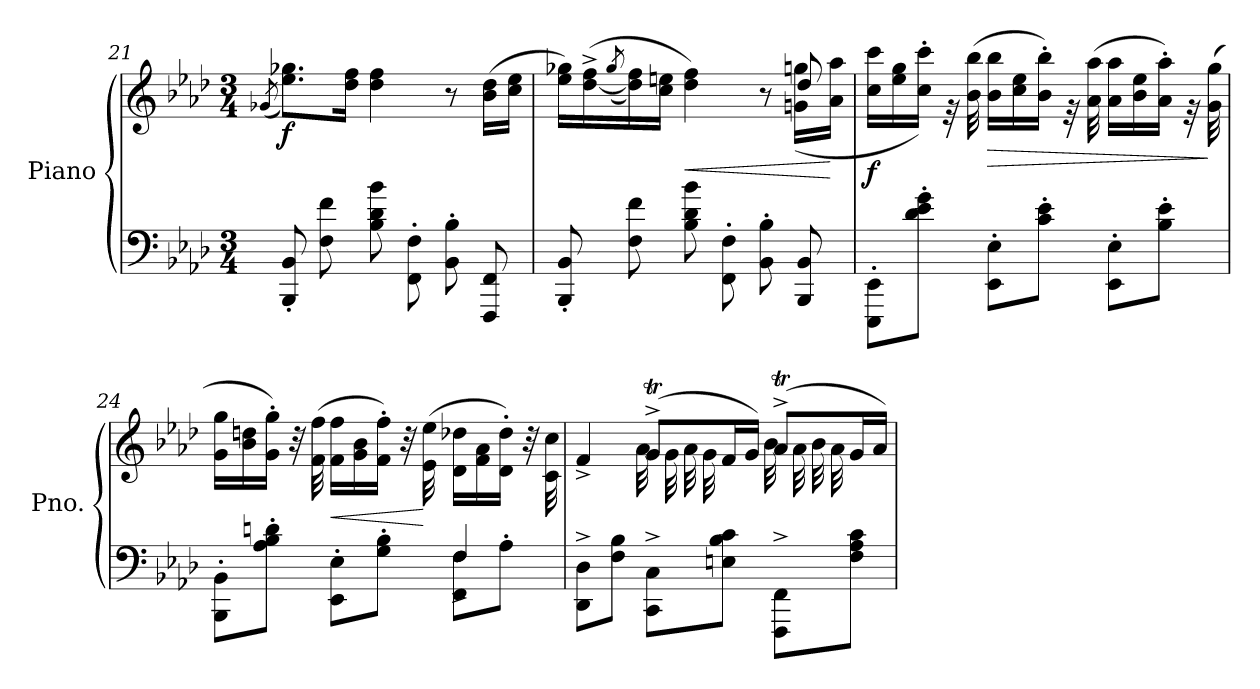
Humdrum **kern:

**kern	**kern	**dynam
*part1	*part1	*part1
*staff2	*staff1	*staff1/2
*I"Piano	*	*
*I'Pno.	*	*
!!LO:LB:g=z
*clefF4	*clefG2	*
*k[b-e-a-d-]	*k[b-e-a-d-]	*
*M3/4	*M3/4	*
=21	=21	=21
.	(>8qg-X/	.
!	!	!LO:DY:b
8BBB-/' 8BB-/'	8.ee-\ 8.gg-X\L)	f
8F\ 8f\	.	.
.	16dd-\ 16ff\Jk	.
8B-\ 8d-\ 8b-\	4dd-\ 4ff\	.
8FF\' 8F\'	.	.
8BB-\' 8B-\'	8r	.
8FFF/ 8FF/	(16b-\ 16dd-\LL	.
.	16cc\ 16ee-\JJ	.
=22	=22	=22
*	*^	*
8BBB-/' 8BB-/'	16ee-\ 16gg-X\LL)	8ryy	.
.	(>[16dd-\^ 16ff\^	.	.
*	*v	*v	*
.	(8qgg-/	.
8F\ 8f\	16dd-\] 16ff\)	.
.	16cc\ 16een\JJ	.
!	!	!LO:HP:b
8B-\ 8d-\ 8b-\	4dd-\ 4ff\)	<
8FF\' 8F\'	.	.
8BB-\' 8B-\'	8r	.
*	*^	*
8BBB-/ 8BB-/	8dd-/	(>16gn\ 16ggn\LL	.
.	.	16a-\ 16aa-\JJ	[
=23	=23	=23	=23
!	!	!	!LO:DY:b
8EEE-\' 8EE-\'L	8.ryy	16cc\ 16ccc\LL	f
.	.	16ee-\ 16gg\	.
8d-\' 8e-\' 8g\'J	.	16cc\' 16ccc\'JJ)	.
.	32re	32ryy	.
.	32ryy	(>32b-\ 32bb-\	.
!	!	!	!LO:HP:b
8EE-\' 8E-\'L	8.ryy	16b-\ 16bb-\LL	>
.	.	16cc\ 16ee-\	.
8c\' 8e-\'J	.	16b-\' 16bb-\'JJ)	.
.	32re	32ryy	.
.	32ryy	(>32a-\ 32aa-\	.
8EE-\' 8E-\'L	8.ryy	16a-\ 16aa-\LL	.
.	.	16b-\ 16ee-\	.
8B-\' 8e-\'J	.	16a-\' 16aa-\'JJ)	.
.	32re	32ryy	.
.	32ryy	(>32g\ 32gg\	]
!!LO:LB:g=z	!!
=24	=24	=24	=24
*^	*	*	*
8BBB-\' 8BB-\'L	2ryy	8.ryy	16g\ 16gg\LL	.
.	.	.	16b-\ 16ddn\	.
8A-\' 8B-\' 8dn\'J	.	.	16g\' 16gg\'JJ)	.
.	.	32r	32ryy	.
.	.	32ryy	(>32f\ 32ff\	.
!	!	!	!	!LO:HP:b
8EE-\' 8E-\'L	.	8.ryy	16f\ 16ff\LL	<
.	.	.	16g\ 16b-\	.
8G\' 8B-\'J	.	.	16f\' 16ff\'JJ)	.
.	.	32r	32ryy	.
.	.	32ryy	(>32e-\ 32ee-\	[
8FF\ 8F\L	4F^/	8.ryy	16d-\ 16dd-X\LL	.
.	.	.	16f\ 16a-\	.
8A-'\J	.	.	16d-\' 16dd-\'JJ)	.
.	.	32r	32ryy	.
.	.	32ryy	32c\ 32cc\	.
*v	*v	*	*	*
=25	=25	=25	=25
!	!	!	!LO:DY:b
!	!	!	!LO:DY:n=1:a
8DD-\^ 8D-\^L	4f^/	4ryy	f other-dynamics
8F\ 8B-\J	.	.	.
8CC\^ 8C\^L	(8gt^/L	32a-	.
.	.	32g	.
.	.	32a-	.
.	.	32g	.
8En\ 8B-\ 8c\J	16f/L	8ryy	.
.	16g/JJ)	.	.
8FFF\^ 8FF\^L	(8a-T^/L	32b-	.
.	.	32a-	.
.	.	32b-	.
.	.	32a-	.
8F\ 8A-\ 8c\J	16g/L	8ryy	.
.	16a-/JJ)	.	.
*	*v	*v	*
=	=	=
*-	*-	*-
